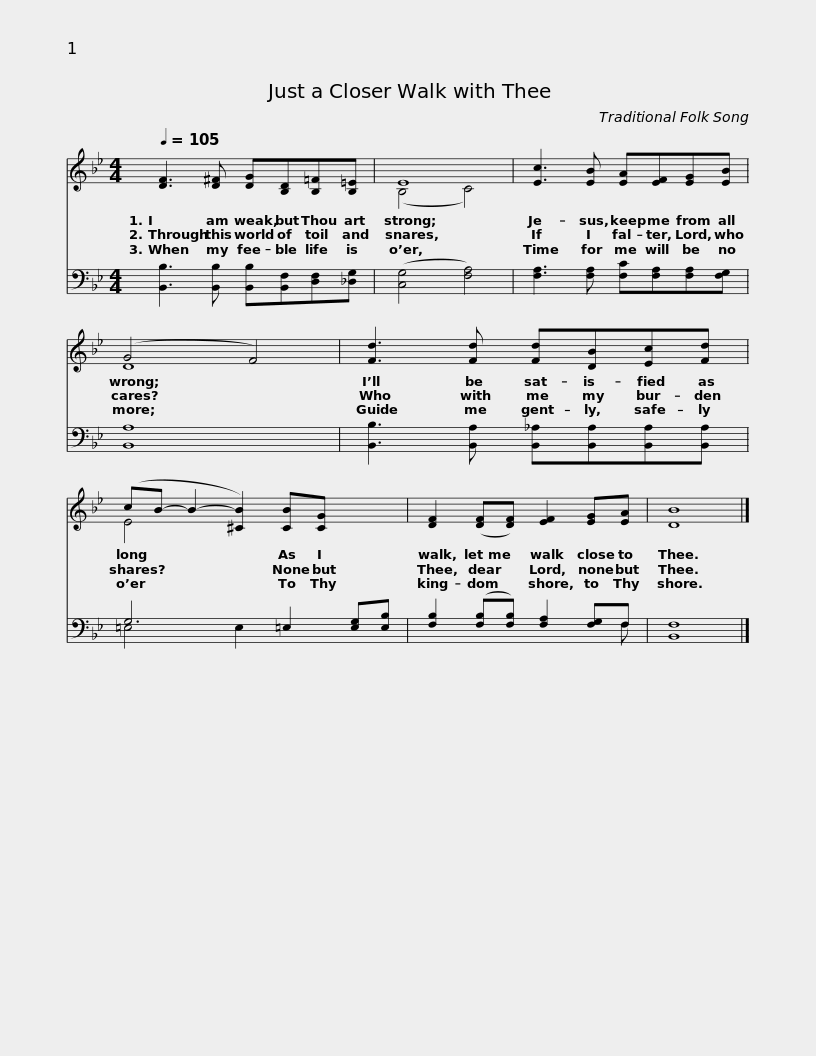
X:1
%%score ( 1 2 ) ( 3 4 )
L:1/8
Q:1/4=105
M:4/4
I:linebreak $
K:Bb
V:1 treble
V:2 treble
V:3 bass
V:4 bass
V:1
 [DF]3 [D^F] [DG][B,D][B,=F][B,=E] | E8 | [Ec]3 [EB] [EA][EF][EG][EB] | (G4 F4) |$ [Fd]3 [Fd] [Fd][DB][Ec][Fd] | %5
 (cB- B2- [^CB]2) [CB][CG] x2 | [DF]2 ([DF][DF]) [EF]2 [EG][EA] | B8 |] %8
V:2
 x8 | (B,4 C4) | x8 | D8 |$ x8 | %5
 E4 x6 | x8 | D8 |] %8
V:3
 [B,,B,]3 [B,,B,] [B,,B,][B,,F,][D,F,][_D,G,] | ([C,G,]4 [F,A,]4) | [F,A,]3 [F,A,] [F,C][F,A,][F,A,][F,G,] | [B,,A,]8 |$ [B,,B,]3 [B,,A,] [B,,_A,][B,,A,][B,,A,][B,,A,] | %5
 G,6 =E,2 [E,G,][E,B,] | [F,B,]2 ([F,B,][F,B,]) [F,A,]2 [F,G,]F, | [B,,F,]8 |] %8
V:4
 x8 | x8 | x8 | x8 |$ x8 | %5
 =E,4 E,2 x4 | x7 F, | x8 |] %8
